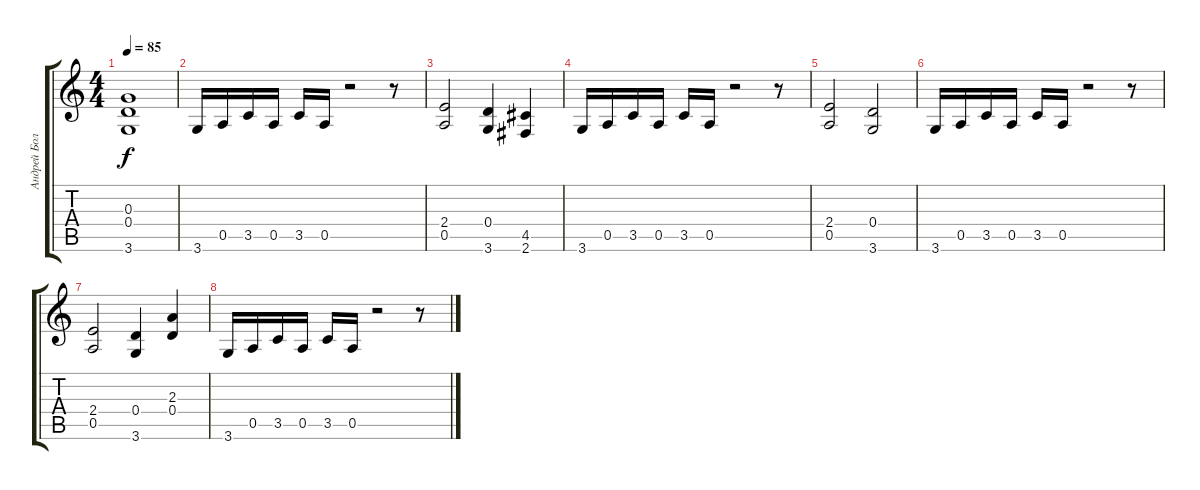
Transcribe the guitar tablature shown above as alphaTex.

\track ("Андрей Большаков" "Андрей Бол") {instrument distortionguitar}
\staff {score tabs}
\tuning (E4 B3 G3 D3 A2 E2) {hide}
\ts (4 4)
\tempo 85
\clef g2
\ks c
(0.3 0.4 3.6).1{dy f} |
3.6.16 0.5.16 3.5.16 0.5.16 3.5.16 0.5.16 r.2 r.8 |
(2.4 0.5).2 (0.4 3.6).4 (4.5 2.6).4 |
3.6.16 0.5.16 3.5.16 0.5.16 3.5.16 0.5.16 r.2 r.8 |
(2.4 0.5).2 (0.4 3.6).2 |
3.6.16 0.5.16 3.5.16 0.5.16 3.5.16 0.5.16 r.2 r.8 |
(2.4 0.5).2 (0.4 3.6).4 (2.3 0.4).4 |
3.6.16 0.5.16 3.5.16 0.5.16 3.5.16 0.5.16 r.2 r.8
